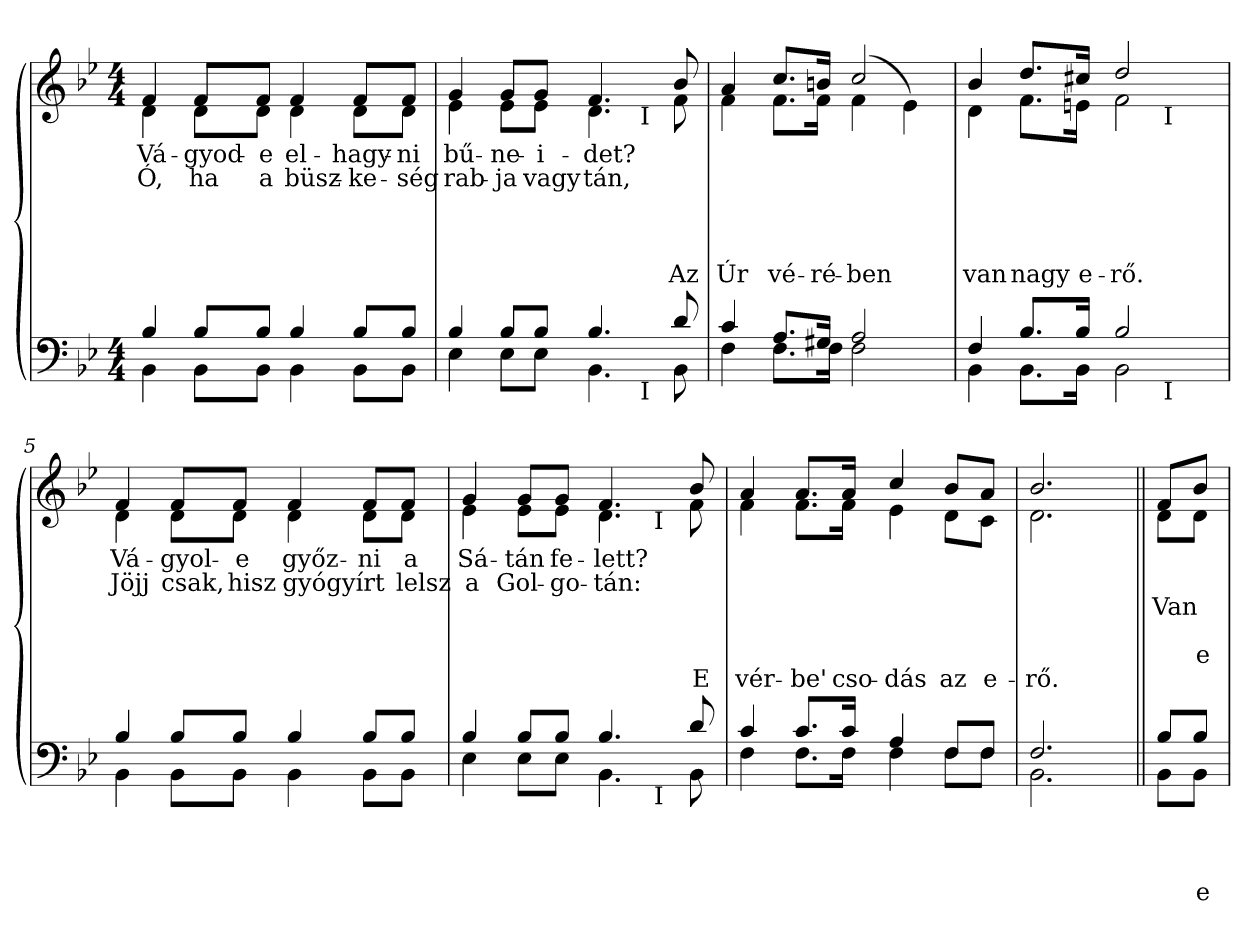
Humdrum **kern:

**kern	**text	**text	**text	**text	**kern	**text	**text	**text	**text	**text	**text
*part2	*part2	*part2	*part2	*part2	*part1	*part1	*part1	*part1	*part1	*part1	*part1
*staff2	*staff2	*staff2	*staff2	*staff2	*staff1	*staff1	*staff1	*staff1	*staff1	*staff1	*staff1
*clefF4	*	*	*	*	*clefG2	*	*	*	*	*	*
*k[b-e-]	*	*	*	*	*k[b-e-]	*	*	*	*	*	*
*B-:	*	*	*	*	*B-:	*	*	*	*	*	*
*M4/4	*	*	*	*	*M4/4	*	*	*	*	*	*
=1	=1	=1	=1	=1	=1	=1	=1	=1	=1	=1	=1
*^	*	*	*	*	*	*	*	*	*	*	*
!	!	!	!	!	!	!LO:TX:a:B:t=Animato	!	!	!	!	!	!
!	!	!	!	!	!	!	!LO:LY:b	!LO:LY:b	!	!	!	!
*	*	*	*	*	*	*^	*	*	*	*	*	*
4B-/	4BB-\	.	.	.	.	4f/	4d\	Vá-	Ó,	.	.	.	.
!	!	!	!	!	!	!	!	!LO:LY:b	!LO:LY:b	!	!	!	!
8B-/L	8BB-\L	.	.	.	.	8f/L	8d\L	-gyod-	ha	.	.	.	.
!	!	!	!	!	!	!	!	!LO:LY:b	!LO:LY:b	!	!	!	!
8B-/J	8BB-\J	.	.	.	.	8f/J	8d\J	-e	a	.	.	.	.
!	!	!	!	!	!	!	!	!LO:LY:b	!LO:LY:b	!	!	!	!
4B-/	4BB-\	.	.	.	.	4f/	4d\	el-	büsz-	.	.	.	.
!	!	!	!	!	!	!	!	!LO:LY:b	!LO:LY:b	!	!	!	!
8B-/L	8BB-\L	.	.	.	.	8f/L	8d\L	-hagy-	-ke-	.	.	.	.
!	!	!	!	!	!	!	!	!LO:LY:b	!LO:LY:b	!	!	!	!
8B-/J	8BB-\J	.	.	.	.	8f/J	8d\J	-ni	-ség	.	.	.	.
*	*	*	*	*	*	*v	*v	*	*	*	*	*	*
=2	=2	=2	=2	=2	=2	=2	=2	=2	=2	=2	=2	=2
*	*	*	*	*	*	*^	*	*	*	*	*	*
!	!	!	!	!	!	!	!	!LO:LY:b	!LO:LY:b	!	!	!	!
*	*^	*	*	*	*	*	*^	*	*	*	*	*	*
4B-/	4E-\	2.ryy	.	.	.	.	4g/	4e-\	2.ryy	bű-	rab-	.	.	.	.
!	!	!	!	!	!	!	!	!	!	!LO:LY:b	!LO:LY:b	!	!	!	!
8B-/L	8E-\L	.	.	.	.	.	8g/L	8e-\L	.	-ne-	-ja	.	.	.	.
!	!	!	!	!	!	!	!	!	!	!LO:LY:b	!LO:LY:b	!	!	!	!
8B-/J	8E-\J	.	.	.	.	.	8g/J	8e-\J	.	-i-	vagy	.	.	.	.
!	!	!	!	!	!	!	!	!	!	!LO:LY:b	!LO:LY:b	!	!	!	!
4.B-/	4.BB-\	.	.	.	.	.	4.f/	4.d\	.	-det?	tán,	.	.	.	.
!	!	!	!	!	!	!	!	!	!LO:TX:b:t=I	!	!	!	!	!	!
!	!	!LO:TX:b:t=I	!	!	!	!	!	!	!	!	!	!	!	!	!
.	.	4ryy	.	.	.	.	.	.	4ryy	.	.	.	.	.	.
!	!	!	!	!	!	!	!	!	!	!	!	!	!	!	!LO:LY:b
8d/	8BB-\	.	.	.	.	.	8b-/	8f\	.	.	.	.	.	.	Az
*	*v	*v	*	*	*	*	*	*	*	*	*	*	*	*	*
*	*	*	*	*	*	*v	*v	*v	*	*	*	*	*	*
=3	=3	=3	=3	=3	=3	=3	=3	=3	=3	=3	=3	=3
*	*^	*	*	*	*	*^	*	*	*	*	*	*
*	*	*	*	*	*	*	*	*^	*	*	*	*	*	*
!	!	!	!	!	!	!	!	!	!	!	!	!	!	!	!LO:LY:b
*	*v	*v	*	*	*	*	*	*	*	*	*	*	*	*	*
*	*	*	*	*	*	*	*v	*v	*	*	*	*	*	*
4c/	4F\	.	.	.	.	4a/	4f\	.	.	.	.	.	Úr
!	!	!	!	!	!	!	!	!	!	!	!	!	!LO:LY:b
8.A/L	8.F\L	.	.	.	.	8.cc/L	8.f\L	.	.	.	.	.	vé-
!	!	!	!	!	!	!	!	!	!	!	!	!	!LO:LY:b
16G#X/Jk	16F\Jk	.	.	.	.	16bn/Jk	16f\Jk	.	.	.	.	.	-ré-
!	!	!	!	!	!	!	!	!	!	!	!	!	!LO:LY:b
2A/	2F\	.	.	.	.	(<2cc/	4f\	.	.	.	.	.	-ben
.	.	.	.	.	.	.	4e-\)	.	.	.	.	.	.
*	*	*	*	*	*	*v	*v	*	*	*	*	*	*
=4	=4	=4	=4	=4	=4	=4	=4	=4	=4	=4	=4	=4
*	*	*	*	*	*	*^	*	*	*	*	*	*
!	!	!	!	!	!	!	!	!	!	!	!	!	!LO:LY:b
*	*^	*	*	*	*	*	*^	*	*	*	*	*	*
4F/	4BB-\	2ryy	.	.	.	.	4b-/	4d\	2ryy	.	.	.	.	.	van
!	!	!	!	!	!	!	!	!	!	!	!	!	!	!	!LO:LY:b
8.B-/L	8.BB-\L	.	.	.	.	.	8.dd/L	8.f\L	.	.	.	.	.	.	nagy
!	!	!	!	!	!	!	!	!	!	!	!	!	!	!	!LO:LY:b
16B-/Jk	16BB-\Jk	.	.	.	.	.	16cc#X/Jk	16en\Jk	.	.	.	.	.	.	e-
!	!	!	!	!	!	!	!	!	!	!	!	!	!	!	!LO:LY:b
2B-/	2BB-\	8..ryy	.	.	.	.	2dd/	2f\	8..ryy	.	.	.	.	.	-rő.
!	!	!	!	!	!	!	!	!	!LO:TX:b:t=I	!	!	!	!	!	!
!	!	!LO:TX:b:t=I	!	!	!	!	!	!	!	!	!	!	!	!	!
.	.	4ryy	.	.	.	.	.	.	4ryy	.	.	.	.	.	.
.	.	32ryy	.	.	.	.	.	.	32ryy	.	.	.	.	.	.
*	*v	*v	*	*	*	*	*	*	*	*	*	*	*	*	*
*	*	*	*	*	*	*v	*v	*v	*	*	*	*	*	*
!!LO:LB:g=z
=5	=5	=5	=5	=5	=5	=5	=5	=5	=5	=5	=5	=5
*	*^	*	*	*	*	*^	*	*	*	*	*	*
*	*	*	*	*	*	*	*	*^	*	*	*	*	*	*
!	!	!	!	!	!	!	!	!	!	!LO:LY:b	!LO:LY:b	!	!	!	!
*	*v	*v	*	*	*	*	*	*	*	*	*	*	*	*	*
*	*	*	*	*	*	*	*v	*v	*	*	*	*	*	*
4B-/	4BB-\	.	.	.	.	4f/	4d\	Vá-	Jöjj	.	.	.	.
!	!	!	!	!	!	!	!	!LO:LY:b	!LO:LY:b	!	!	!	!
8B-/L	8BB-\L	.	.	.	.	8f/L	8d\L	-gyol-	csak,	.	.	.	.
!	!	!	!	!	!	!	!	!LO:LY:b	!LO:LY:b	!	!	!	!
8B-/J	8BB-\J	.	.	.	.	8f/J	8d\J	-e	hisz	.	.	.	.
!	!	!	!	!	!	!	!	!LO:LY:b	!LO:LY:b	!	!	!	!
4B-/	4BB-\	.	.	.	.	4f/	4d\	győz-	gyógyírt	.	.	.	.
!	!	!	!	!	!	!	!	!LO:LY:b	!	!	!	!	!
8B-/L	8BB-\L	.	.	.	.	8f/L	8d\L	-ni	.	.	.	.	.
!	!	!	!	!	!	!	!	!LO:LY:b	!LO:LY:b	!	!	!	!
8B-/J	8BB-\J	.	.	.	.	8f/J	8d\J	a	lelsz	.	.	.	.
*	*	*	*	*	*	*v	*v	*	*	*	*	*	*
=6	=6	=6	=6	=6	=6	=6	=6	=6	=6	=6	=6	=6
*	*	*	*	*	*	*^	*	*	*	*	*	*
!	!	!	!	!	!	!	!	!LO:LY:b	!LO:LY:b	!	!	!	!
*	*^	*	*	*	*	*	*^	*	*	*	*	*	*
4B-/	4E-\	2.ryy	.	.	.	.	4g/	4e-\	2.ryy	Sá-	a	.	.	.	.
!	!	!	!	!	!	!	!	!	!	!LO:LY:b	!LO:LY:b	!	!	!	!
8B-/L	8E-\L	.	.	.	.	.	8g/L	8e-\L	.	-tán	Gol-	.	.	.	.
!	!	!	!	!	!	!	!	!	!	!LO:LY:b	!LO:LY:b	!	!	!	!
8B-/J	8E-\J	.	.	.	.	.	8g/J	8e-\J	.	fe-	-go-	.	.	.	.
!	!	!	!	!	!	!	!	!	!	!LO:LY:b	!LO:LY:b	!	!	!	!
4.B-/	4.BB-\	.	.	.	.	.	4.f/	4.d\	.	-lett?	-tán:	.	.	.	.
!	!	!	!	!	!	!	!	!	!LO:TX:b:t=I	!	!	!	!	!	!
!	!	!LO:TX:b:t=I	!	!	!	!	!	!	!	!	!	!	!	!	!
.	.	4ryy	.	.	.	.	.	.	4ryy	.	.	.	.	.	.
!	!	!	!	!	!	!	!	!	!	!	!	!	!	!	!LO:LY:b
8d/	8BB-\	.	.	.	.	.	8b-/	8f\	.	.	.	.	.	.	E
*	*v	*v	*	*	*	*	*	*	*	*	*	*	*	*	*
*	*	*	*	*	*	*v	*v	*v	*	*	*	*	*	*
=7	=7	=7	=7	=7	=7	=7	=7	=7	=7	=7	=7	=7
*	*^	*	*	*	*	*^	*	*	*	*	*	*
*	*	*	*	*	*	*	*	*^	*	*	*	*	*	*
!	!	!	!	!	!	!	!	!	!	!	!	!	!	!	!LO:LY:b
*	*v	*v	*	*	*	*	*	*	*	*	*	*	*	*	*
*	*	*	*	*	*	*	*v	*v	*	*	*	*	*	*
4c/	4F\	.	.	.	.	4a/	4f\	.	.	.	.	.	vér-
!	!	!	!	!	!	!	!	!	!	!	!	!	!LO:LY:b
8.c/L	8.F\L	.	.	.	.	8.a/L	8.f\L	.	.	.	.	.	-be'
!	!	!	!	!	!	!	!	!	!	!	!	!	!LO:LY:b
16c/Jk	16F\Jk	.	.	.	.	16a/Jk	16f\Jk	.	.	.	.	.	cso-
!	!	!	!	!	!	!	!	!	!	!	!	!	!LO:LY:b
4A/	4F\	.	.	.	.	4cc/	4e-\	.	.	.	.	.	-dás
!	!	!	!	!	!	!	!	!	!	!	!	!	!LO:LY:b
8F/L	8F\L	.	.	.	.	8b-/L	8d\L	.	.	.	.	.	az
!	!	!	!	!	!	!	!	!	!	!	!	!	!LO:LY:b
8F/J	8F\J	.	.	.	.	8a/J	8c\J	.	.	.	.	.	e-
=8	=8	=8	=8	=8	=8	=8	=8	=8	=8	=8	=8	=8	=8
!	!	!	!	!	!	!	!	!	!	!	!	!	!LO:LY:b
2.F/	2.BB-\	.	.	.	.	2.b-/	2.d\	.	.	.	.	.	-rő.
!!LO:LB:g=z	!!
=9||	=9||	=9||	=9||	=9||	=9||	=9||	=9||	=9||	=9||	=9||	=9||	=9||	=9||
!	!	!	!	!	!	!	!	!	!	!LO:LY:b	!	!	!
8B-/L	8BB-\L	.	.	.	.	8f/L	8d\L	.	.	Van	.	.	.
!	!	!	!	!	!LO:LY:a	!	!	!	!	!	!	!	!
!	!	!	!	!	!	!	!	!	!	!	!	!LO:LY:b	!
8B-/J	8BB-\J	.	.	.	e-	8b-/J	8d\J	.	.	.	.	e-	.
*v	*v	*	*	*	*	*	*	*	*	*	*	*	*
*	*	*	*	*	*v	*v	*	*	*	*	*	*
=	=	=	=	=	=	=	=	=	=	=	=
*-	*-	*-	*-	*-	*-	*-	*-	*-	*-	*-	*-
